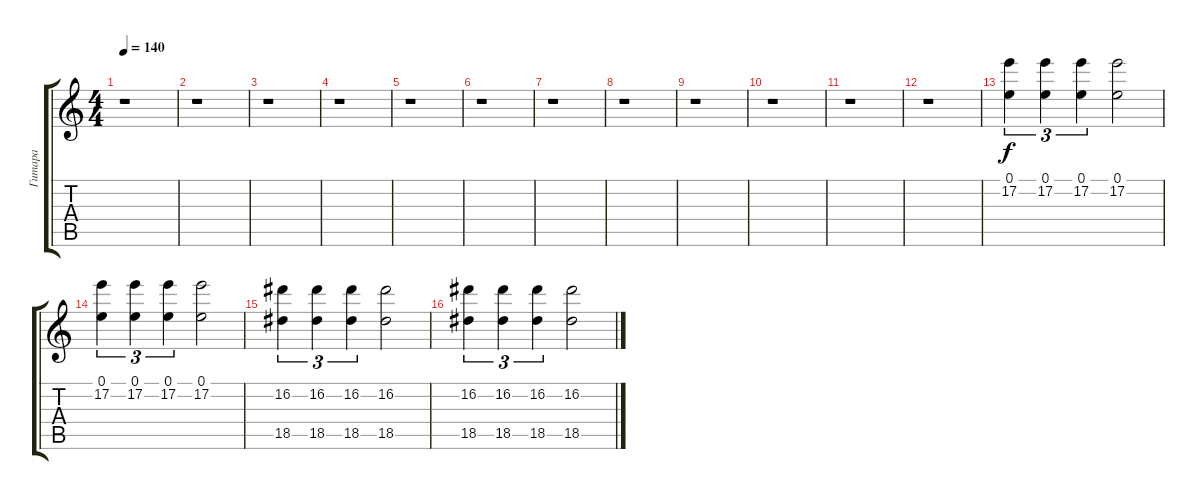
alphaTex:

\track ("Гитара" "Гитара") {instrument overdrivenguitar}
\staff {score tabs}
\tuning (E4 B3 G3 D3 A2 E2) {hide}
\ts (4 4)
\tempo 140
\clef g2
\ks c
r.1{dy f} |
r.1 |
r.1 |
r.1 |
r.1 |
r.1 |
r.1 |
r.1 |
r.1 |
r.1 |
r.1 |
r.1 |
(0.1 17.2).4{tu (3 2)} (0.1 17.2).4{tu (3 2)} (0.1 17.2).4{tu (3 2)} (0.1 17.2).2 |
(0.1 17.2).4{tu (3 2)} (0.1 17.2).4{tu (3 2)} (0.1 17.2).4{tu (3 2)} (0.1 17.2).2 |
(16.2 18.5).4{tu (3 2)} (16.2 18.5).4{tu (3 2)} (16.2 18.5).4{tu (3 2)} (16.2 18.5).2 |
(16.2 18.5).4{tu (3 2)} (16.2 18.5).4{tu (3 2)} (16.2 18.5).4{tu (3 2)} (16.2 18.5).2
